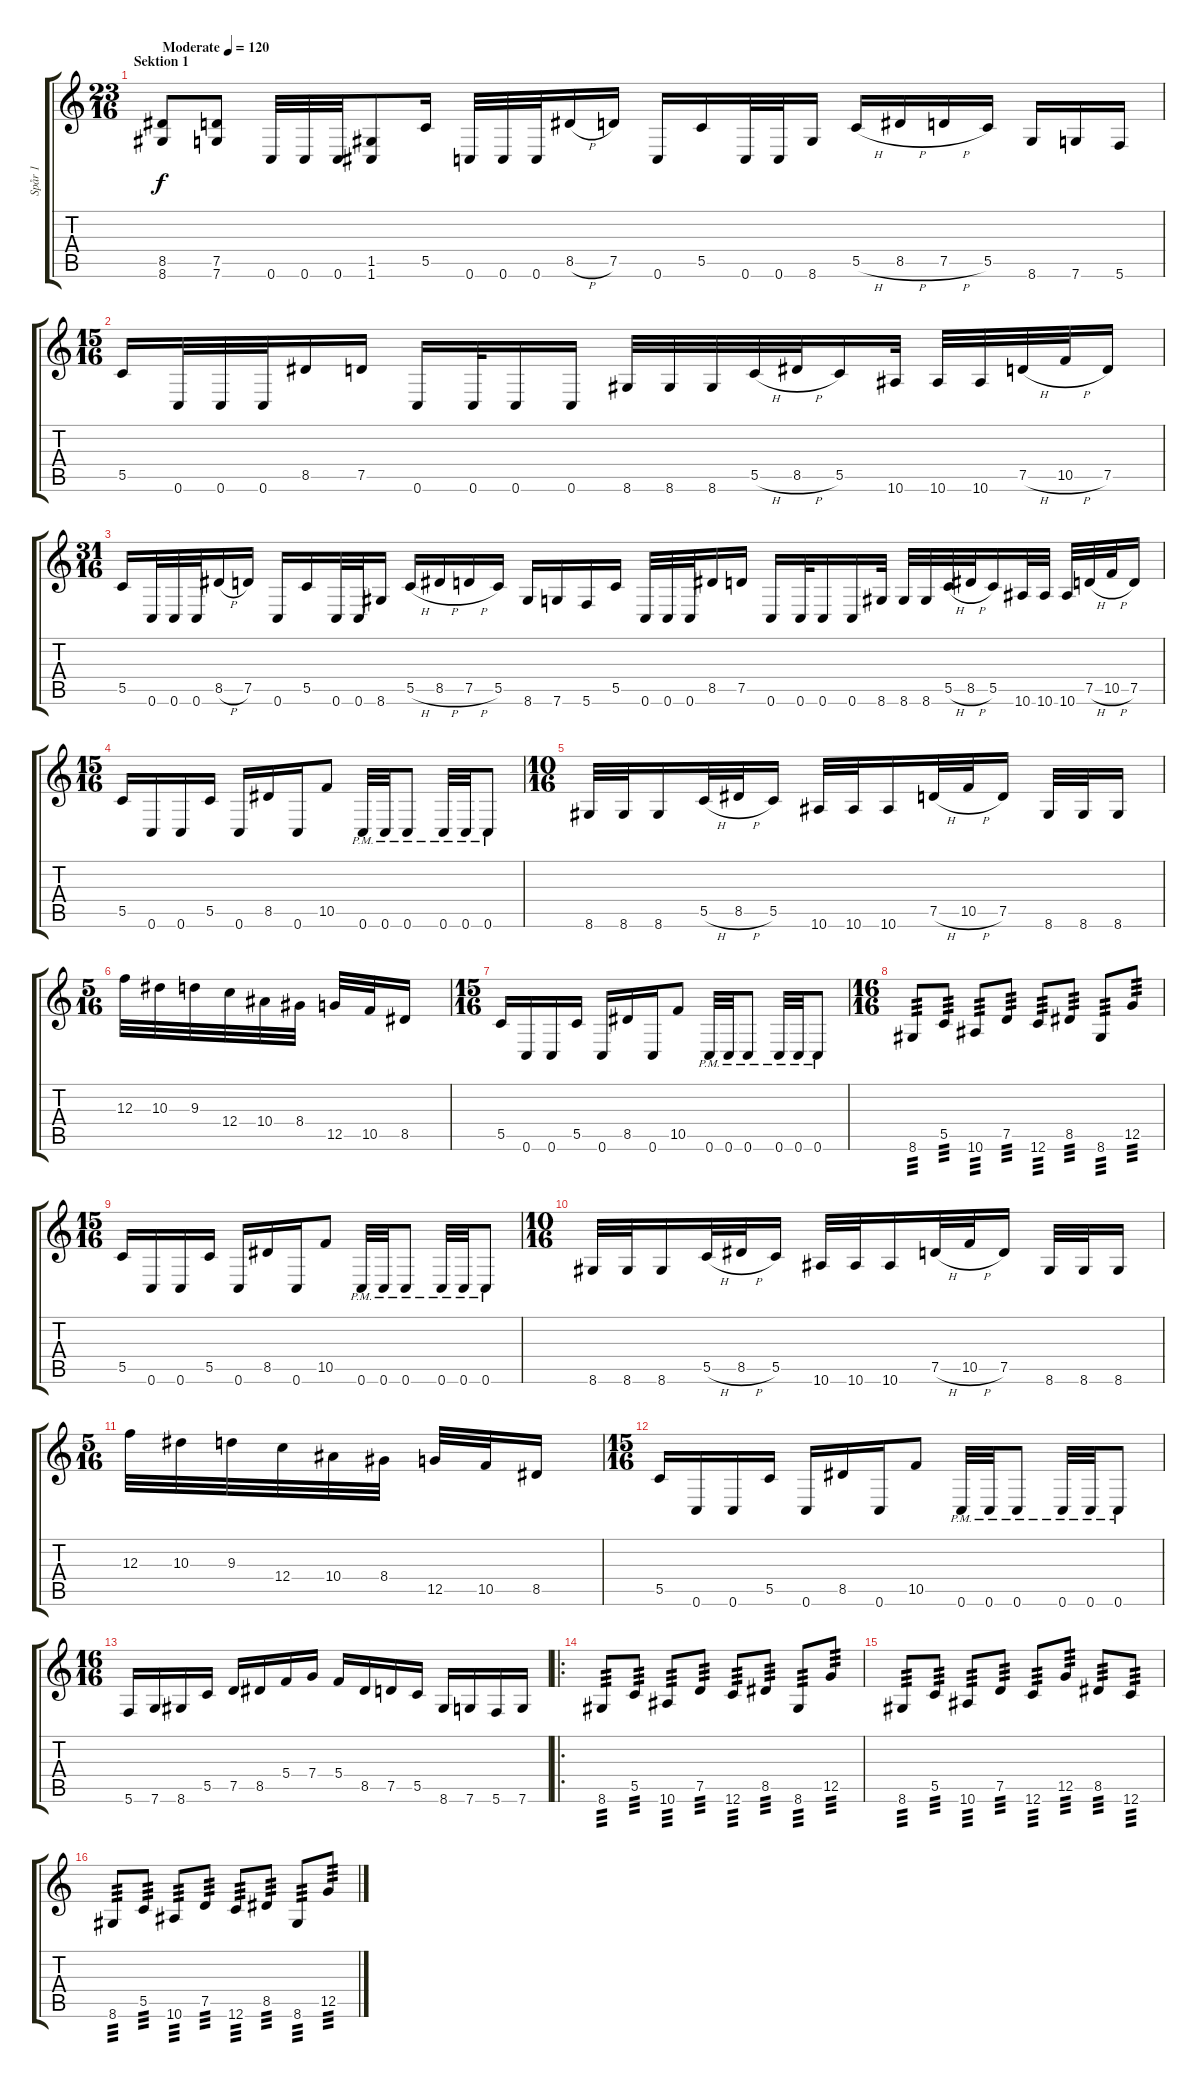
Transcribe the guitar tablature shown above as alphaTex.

\track ("Spår 1" "Spår 1") {instrument distortionguitar}
\staff {score tabs}
\tuning (D4 A3 F3 C3 G2 C2) {hide}
\ts (23 16)
\section ("" "Sektion 1")
\tempo (120 "Moderate")
\clef g2
\ks c
(8.5 8.6).8{dy f instrument distortionguitar} (7.5 7.6).8 0.6.32 0.6.32 0.6.32 (1.5 1.6).8 5.5.16 0.6.32 0.6.32 0.6.32 8.5{h}.16 7.5.16 0.6.16 5.5.16 0.6.32 0.6.32 8.6.16 5.5{h}.16 8.5{h}.16 7.5{h}.16 5.5.16 8.6.16 7.6.16 5.6.16 |
\ts (15 16)
5.5.16 0.6.32 0.6.32 0.6.32 8.5.16 7.5.16 0.6.16 0.6.32 0.6.16 0.6.16 8.6.32 8.6.32 8.6.32 5.5{h}.32 8.5{h}.32 5.5.16 10.6.32 10.6.32 10.6.32 7.5{h}.32 10.5{h}.32 7.5.16 |
\ts (31 16)
5.5.16 0.6.32 0.6.32 0.6.32 8.5{h}.16 7.5.16 0.6.16 5.5.16 0.6.32 0.6.32 8.6.16 5.5{h}.16 8.5{h}.16 7.5{h}.16 5.5.16 8.6.16 7.6.16 5.6.16 5.5.16 0.6.32 0.6.32 0.6.32 8.5.16 7.5.16 0.6.16 0.6.32 0.6.16 0.6.16 8.6.32 8.6.32 8.6.32 5.5{h}.32 8.5{h}.32 5.5.16 10.6.32 10.6.32 10.6.32 7.5{h}.32 10.5{h}.32 7.5.16 |
\ts (15 16)
5.5.16 0.6.16 0.6.16 5.5.16 0.6.16 8.5.16 0.6.16 10.5.8 0.6{pm}.32 0.6{pm}.32 0.6{pm}.8 0.6{pm}.32 0.6{pm}.32 0.6{pm}.8 |
\ts (10 16)
8.6.32 8.6.32 8.6.16 5.5{h}.32 8.5{h}.32 5.5.16 10.6.32 10.6.32 10.6.16 7.5{h}.32 10.5{h}.32 7.5.16 8.6.32 8.6.32 8.6.16 |
\ts (5 16)
12.3.32 10.3.32 9.3.32 12.4.32 10.4.32 8.4.32 12.5.32 10.5.32 8.5.16 |
\ts (15 16)
5.5.16 0.6.16 0.6.16 5.5.16 0.6.16 8.5.16 0.6.16 10.5.8 0.6{pm}.32 0.6{pm}.32 0.6{pm}.8 0.6{pm}.32 0.6{pm}.32 0.6{pm}.8 |
\ts (16 16)
8.6.8{tp 3} 5.5.8{tp 3} 10.6.8{tp 3} 7.5.8{tp 3} 12.6.8{tp 3} 8.5.8{tp 3} 8.6.8{tp 3} 12.5.8{tp 3} |
\ts (15 16)
5.5.16 0.6.16 0.6.16 5.5.16 0.6.16 8.5.16 0.6.16 10.5.8 0.6{pm}.32 0.6{pm}.32 0.6{pm}.8 0.6{pm}.32 0.6{pm}.32 0.6{pm}.8 |
\ts (10 16)
8.6.32 8.6.32 8.6.16 5.5{h}.32 8.5{h}.32 5.5.16 10.6.32 10.6.32 10.6.16 7.5{h}.32 10.5{h}.32 7.5.16 8.6.32 8.6.32 8.6.16 |
\ts (5 16)
12.3.32 10.3.32 9.3.32 12.4.32 10.4.32 8.4.32 12.5.32 10.5.32 8.5.16 |
\ts (15 16)
5.5.16 0.6.16 0.6.16 5.5.16 0.6.16 8.5.16 0.6.16 10.5.8 0.6{pm}.32 0.6{pm}.32 0.6{pm}.8 0.6{pm}.32 0.6{pm}.32 0.6{pm}.8 |
\ts (16 16)
5.6.16 7.6.16 8.6.16 5.5.16 7.5.16 8.5.16 5.4.16 7.4.16 5.4.16 8.5.16 7.5.16 5.5.16 8.6.16 7.6.16 5.6.16 7.6.16 |
\ro
8.6.8{tp 3} 5.5.8{tp 3} 10.6.8{tp 3} 7.5.8{tp 3} 12.6.8{tp 3} 8.5.8{tp 3} 8.6.8{tp 3} 12.5.8{tp 3} |
8.6.8{tp 3} 5.5.8{tp 3} 10.6.8{tp 3} 7.5.8{tp 3} 12.6.8{tp 3} 12.5.8{tp 3} 8.5.8{tp 3} 12.6.8{tp 3} |
8.6.8{tp 3} 5.5.8{tp 3} 10.6.8{tp 3} 7.5.8{tp 3} 12.6.8{tp 3} 8.5.8{tp 3} 8.6.8{tp 3} 12.5.8{tp 3}
